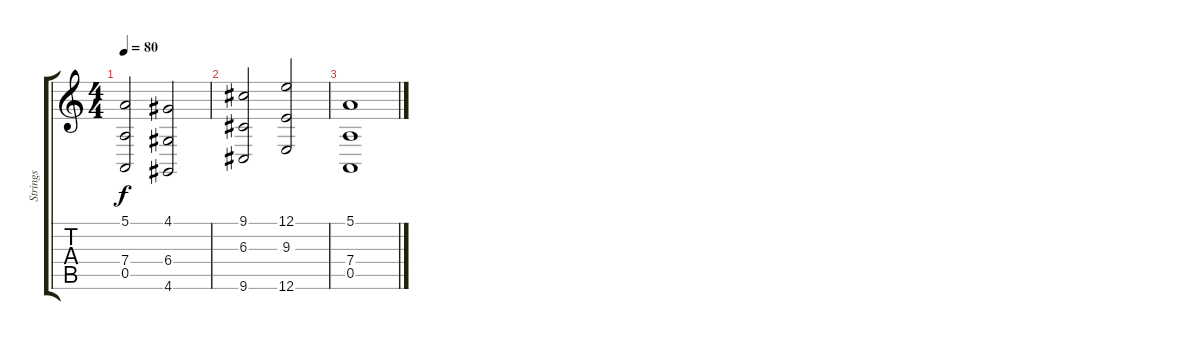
\track ("Strings" "Strings") {instrument stringensemble1}
\staff {score tabs}
\tuning (E4 B3 G3 D3 A2 E2) {hide}
\ts (4 4)
\tempo 80
\clef g2
\ks c
(5.1 7.4 0.5).2{dy f} (4.1 6.4 4.6).2 |
(9.1 6.3 9.6).2 (12.1 9.3 12.6).2 |
(5.1 7.4 0.5).1
